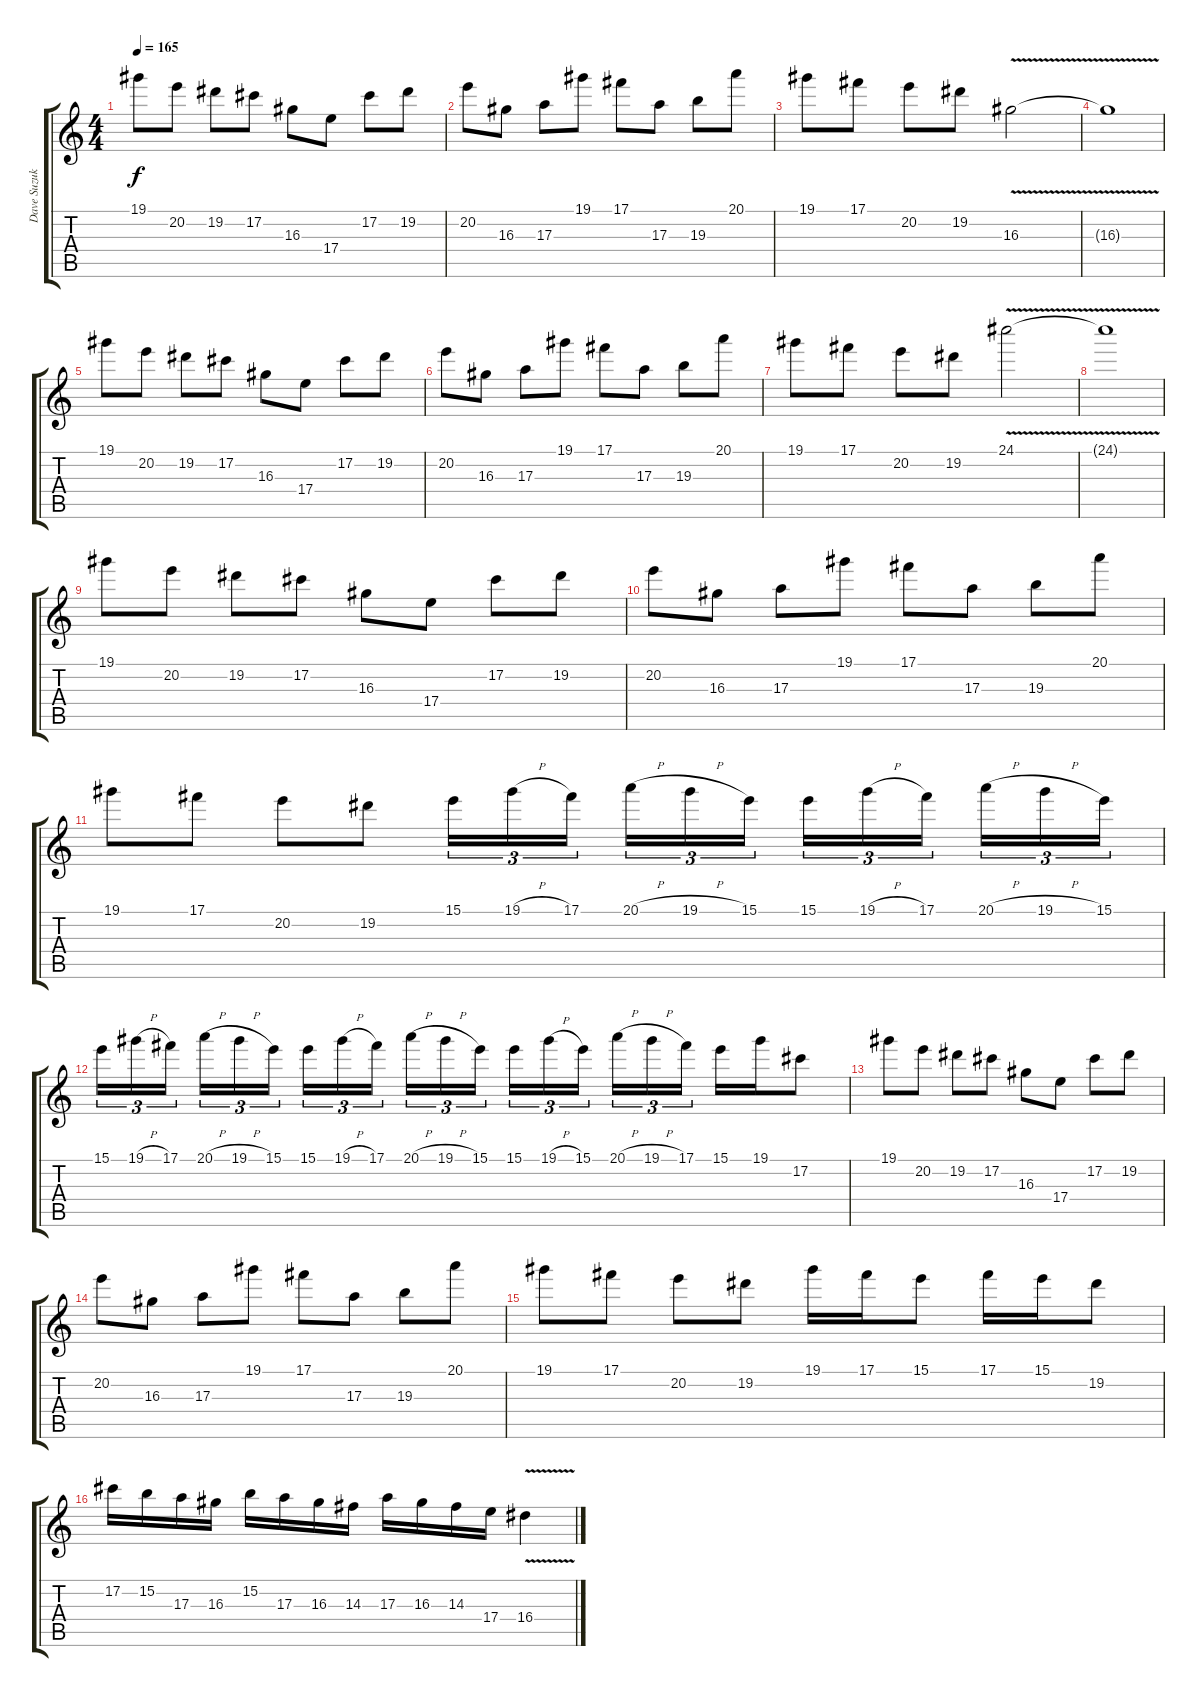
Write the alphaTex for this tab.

\track ("Dave Suzuki - Lead (Melodic Part)" "Dave Suzuk") {instrument distortionguitar}
\staff {score tabs}
\tuning (Db4 Ab3 E3 B2 Gb2 Db2) {hide}
\ts (4 4)
\tempo 165
\clef g2
\ks c
19.1.8{dy f} 20.2.8 19.2.8 17.2.8 16.3.8 17.4.8 17.2.8 19.2.8 |
20.2.8 16.3.8 17.3.8 19.1.8 17.1.8 17.3.8 19.3.8 20.1.8 |
19.1.8 17.1.8 20.2.8 19.2.8 16.3{v}.2 |
16.3{t}.1 |
19.1.8 20.2.8 19.2.8 17.2.8 16.3.8 17.4.8 17.2.8 19.2.8 |
20.2.8 16.3.8 17.3.8 19.1.8 17.1.8 17.3.8 19.3.8 20.1.8 |
19.1.8 17.1.8 20.2.8 19.2.8 24.1{v}.2 |
24.1{t}.1 |
19.1.8 20.2.8 19.2.8 17.2.8 16.3.8 17.4.8 17.2.8 19.2.8 |
20.2.8 16.3.8 17.3.8 19.1.8 17.1.8 17.3.8 19.3.8 20.1.8 |
19.1.8 17.1.8 20.2.8 19.2.8 15.1.16{tu (3 2)} 19.1{h}.16{tu (3 2)} 17.1.16{tu (3 2) beam splitsecondary} 20.1{h}.16{tu (3 2)} 19.1{h}.16{tu (3 2)} 15.1.16{tu (3 2)} 15.1.16{tu (3 2)} 19.1{h}.16{tu (3 2)} 17.1.16{tu (3 2) beam splitsecondary} 20.1{h}.16{tu (3 2)} 19.1{h}.16{tu (3 2)} 15.1.16{tu (3 2)} |
15.1.16{tu (3 2)} 19.1{h}.16{tu (3 2)} 17.1.16{tu (3 2) beam splitsecondary} 20.1{h}.16{tu (3 2)} 19.1{h}.16{tu (3 2)} 15.1.16{tu (3 2)} 15.1.16{tu (3 2)} 19.1{h}.16{tu (3 2)} 17.1.16{tu (3 2) beam splitsecondary} 20.1{h}.16{tu (3 2)} 19.1{h}.16{tu (3 2)} 15.1.16{tu (3 2)} 15.1.16{tu (3 2)} 19.1{h}.16{tu (3 2)} 15.1.16{tu (3 2) beam splitsecondary} 20.1{h}.16{tu (3 2)} 19.1{h}.16{tu (3 2)} 17.1.16{tu (3 2)} 15.1.16 19.1.16 17.2.8 |
19.1.8 20.2.8 19.2.8 17.2.8 16.3.8 17.4.8 17.2.8 19.2.8 |
20.2.8 16.3.8 17.3.8 19.1.8 17.1.8 17.3.8 19.3.8 20.1.8 |
19.1.8 17.1.8 20.2.8 19.2.8 19.1.16 17.1.16 15.1.8 17.1.16 15.1.16 19.2.8 |
17.2.16 15.2.16 17.3.16 16.3.16 15.2.16 17.3.16 16.3.16 14.3.16 17.3.16 16.3.16 14.3.16 17.4.16 16.4{v}.4
